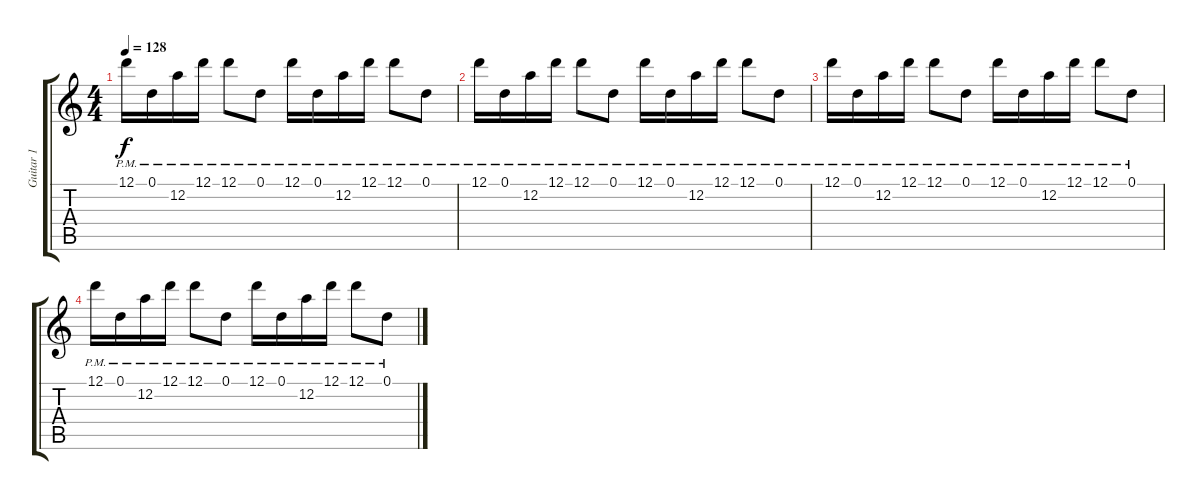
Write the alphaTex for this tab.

\track ("Guitar 1" "Guitar 1") {instrument electricguitarclean}
\staff {score tabs}
\tuning (D4 A3 F3 C3 G2 D2) {hide}
\ts (4 4)
\tempo 128
\clef g2
\ks c
12.1{pm}.16{dy f} 0.1{pm}.16 12.2{pm}.16 12.1{pm}.16 12.1{pm}.8 0.1{pm}.8 12.1{pm}.16 0.1{pm}.16 12.2{pm}.16 12.1{pm}.16 12.1{pm}.8 0.1{pm}.8 |
12.1{pm}.16 0.1{pm}.16 12.2{pm}.16 12.1{pm}.16 12.1{pm}.8 0.1{pm}.8 12.1{pm}.16 0.1{pm}.16 12.2{pm}.16 12.1{pm}.16 12.1{pm}.8 0.1{pm}.8 |
12.1{pm}.16 0.1{pm}.16 12.2{pm}.16 12.1{pm}.16 12.1{pm}.8 0.1{pm}.8 12.1{pm}.16 0.1{pm}.16 12.2{pm}.16 12.1{pm}.16 12.1{pm}.8 0.1{pm}.8 |
12.1{pm}.16 0.1{pm}.16 12.2{pm}.16 12.1{pm}.16 12.1{pm}.8 0.1{pm}.8 12.1{pm}.16 0.1{pm}.16 12.2{pm}.16 12.1{pm}.16 12.1{pm}.8 0.1{pm}.8
